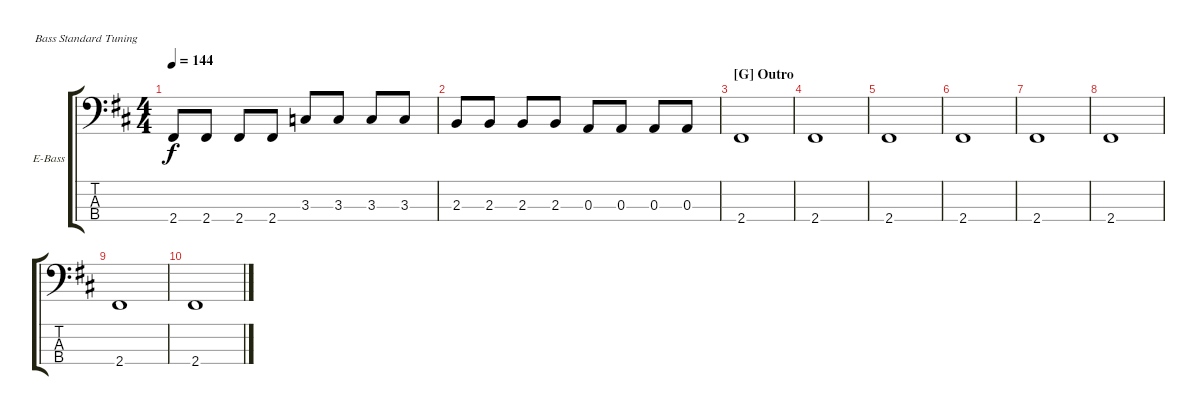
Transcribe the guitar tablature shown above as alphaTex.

\defaultSystemsLayout 4
\bracketExtendMode groupsimilarinstruments
\firstSystemTrackNameOrientation horizontal
\otherSystemsTrackNameOrientation horizontal
\track (" Bass" "E-Bass") {instrument electricbassfinger}
\staff {score tabs}
\tuning (G2 D2 A1 E1)
\ts (4 4)
\tempo 144
\clef f4
\scale
1.06305
\ks d
2.4.8{dy f} 2.4.8 2.4.8 2.4.8 3.3.8 3.3.8 3.3.8 3.3.8 |
\scale
0.936948 2.3.8 2.3.8 2.3.8 2.3.8 0.3.8 0.3.8 0.3.8 0.3.8 |
\section ("G" "Outro")
\scale
1.06305 2.4.1 |
\scale
0.936948 2.4.1 |
\scale
1.06305 2.4.1 |
\scale
0.936948 2.4.1 |
\scale
1.06305 2.4.1 |
\scale
0.936948 2.4.1 |
\scale
1.06305 2.4.1 |
\scale
0.936948 2.4.1
